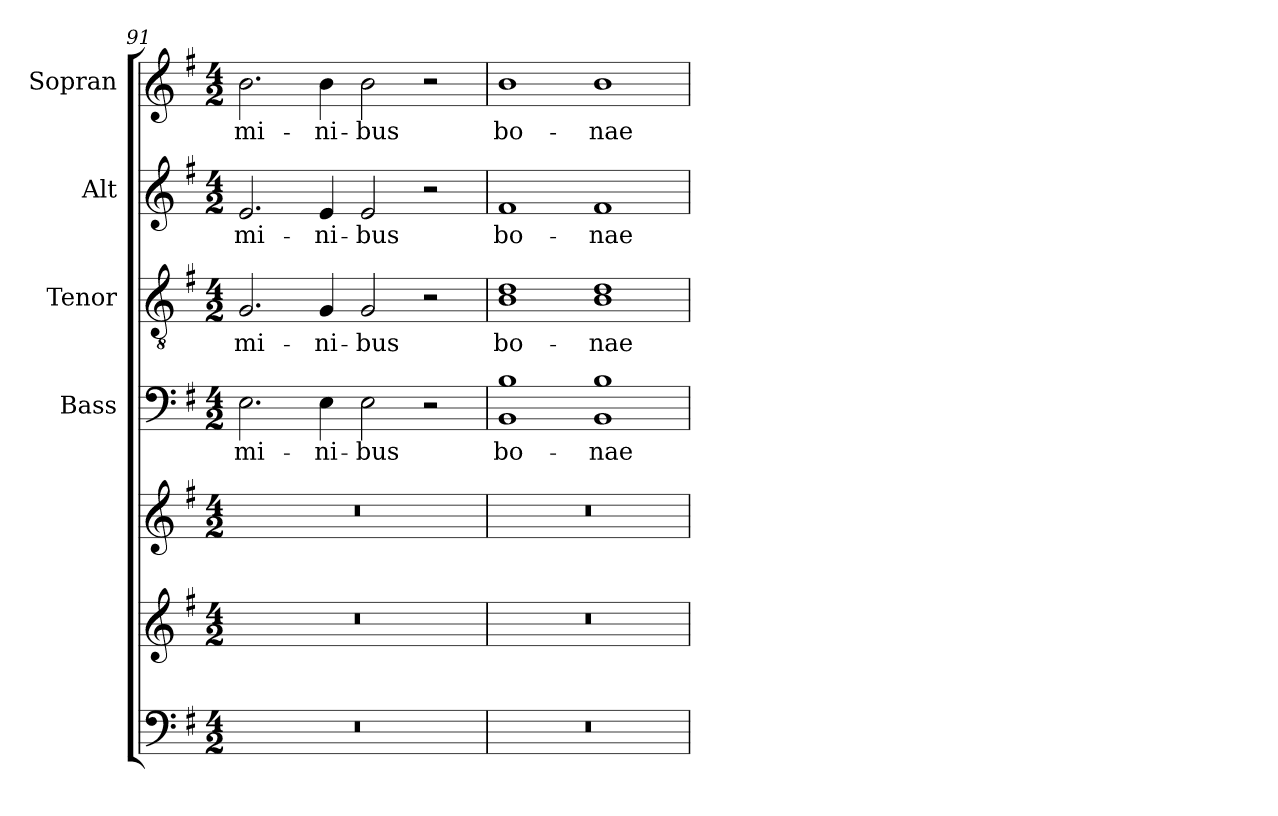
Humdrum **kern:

**kern	**kern	**kern	**kern	**text	**kern	**text	**kern	**text	**kern	**text
*part6	*part5	*part5	*part4	*part4	*part3	*part3	*part2	*part2	*part1	*part1
*staff7	*staff6	*staff5	*staff4	*staff4	*staff3	*staff3	*staff2	*staff2	*staff1	*staff1
*	*	*	*I"Bass	*	*I"Tenor	*	*I"Alt	*	*I"Sopran	*
*	*	*	*I'B.	*	*I'T.	*	*I'A.	*	*I'S.	*
!!LO:LB:g=z
*clefF4	*clefG2	*clefG2	*clefF4	*	*clefGv2	*	*clefG2	*	*clefG2	*
*k[f#]	*k[f#]	*k[f#]	*k[f#]	*	*k[f#]	*	*k[f#]	*	*k[f#]	*
*G:	*G:	*G:	*G:	*	*G:	*	*G:	*	*G:	*
*M4/2	*M4/2	*M4/2	*M4/2	*	*M4/2	*	*M4/2	*	*M4/2	*
=91	=91	=91	=91	=91	=91	=91	=91	=91	=91	=91
!	!	!	!	!LO:LY:b	!	!LO:LY:b	!	!LO:LY:b	!	!LO:LY:b
0r	0r	0r	2.E\	-mi-	2.G/	-mi-	2.e/	-mi-	2.b\	-mi-
!	!	!	!	!LO:LY:b	!	!LO:LY:b	!	!LO:LY:b	!	!LO:LY:b
.	.	.	4E\	-ni-	4G/	-ni-	4e/	-ni-	4b\	-ni-
!	!	!	!	!LO:LY:b	!	!LO:LY:b	!	!LO:LY:b	!	!LO:LY:b
.	.	.	2E\	-bus	2G/	-bus	2e/	-bus	2b\	-bus
.	.	.	2r	.	2r	.	2r	.	2r	.
=92	=92	=92	=92	=92	=92	=92	=92	=92	=92	=92
!	!	!	!	!LO:LY:b	!	!LO:LY:b	!	!LO:LY:b	!	!LO:LY:b
0r	0r	0r	1BB 1B	bo-	1B 1d	bo-	1f#	bo-	1b	bo-
!	!	!	!	!LO:LY:b	!	!LO:LY:b	!	!LO:LY:b	!	!LO:LY:b
.	.	.	1BB 1B	-nae	1B 1d	-nae	1f#	-nae	1b	-nae
=	=	=	=	=	=	=	=	=	=	=
*-	*-	*-	*-	*-	*-	*-	*-	*-	*-	*-
